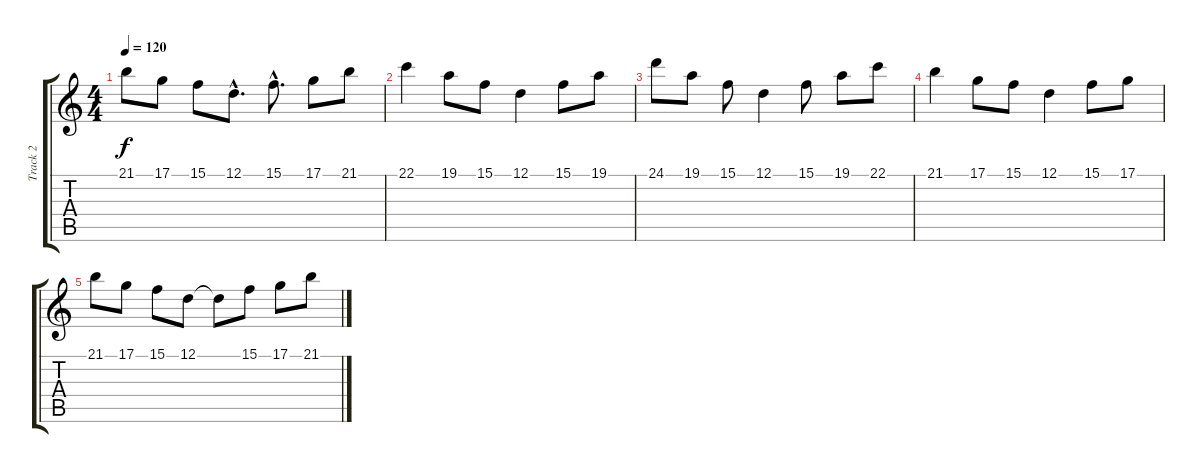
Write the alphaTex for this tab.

\track ("Track 2" "Track 2") {instrument stringensemble1}
\staff {score tabs}
\tuning (D4 A3 F3 C3 G2 D2) {hide}
\ts (4 4)
\tempo 120
\clef g2
\ks c
21.1.8{dy f} 17.1.8 15.1.8 12.1{hac}.8{d} 15.1{hac}.8{d} 17.1.8 21.1.8 |
22.1.4{volume 0} 19.1.8 15.1.8 12.1.4 15.1.8 19.1.8 |
24.1.8 19.1.8 15.1.8 12.1.4 15.1.8 19.1.8 22.1.8 |
21.1.4 17.1.8 15.1.8 12.1.4 15.1.8 17.1.8 |
21.1.8 17.1.8 15.1.8 12.1.8 12.1{t}.8 15.1.8 17.1.8 21.1.8
